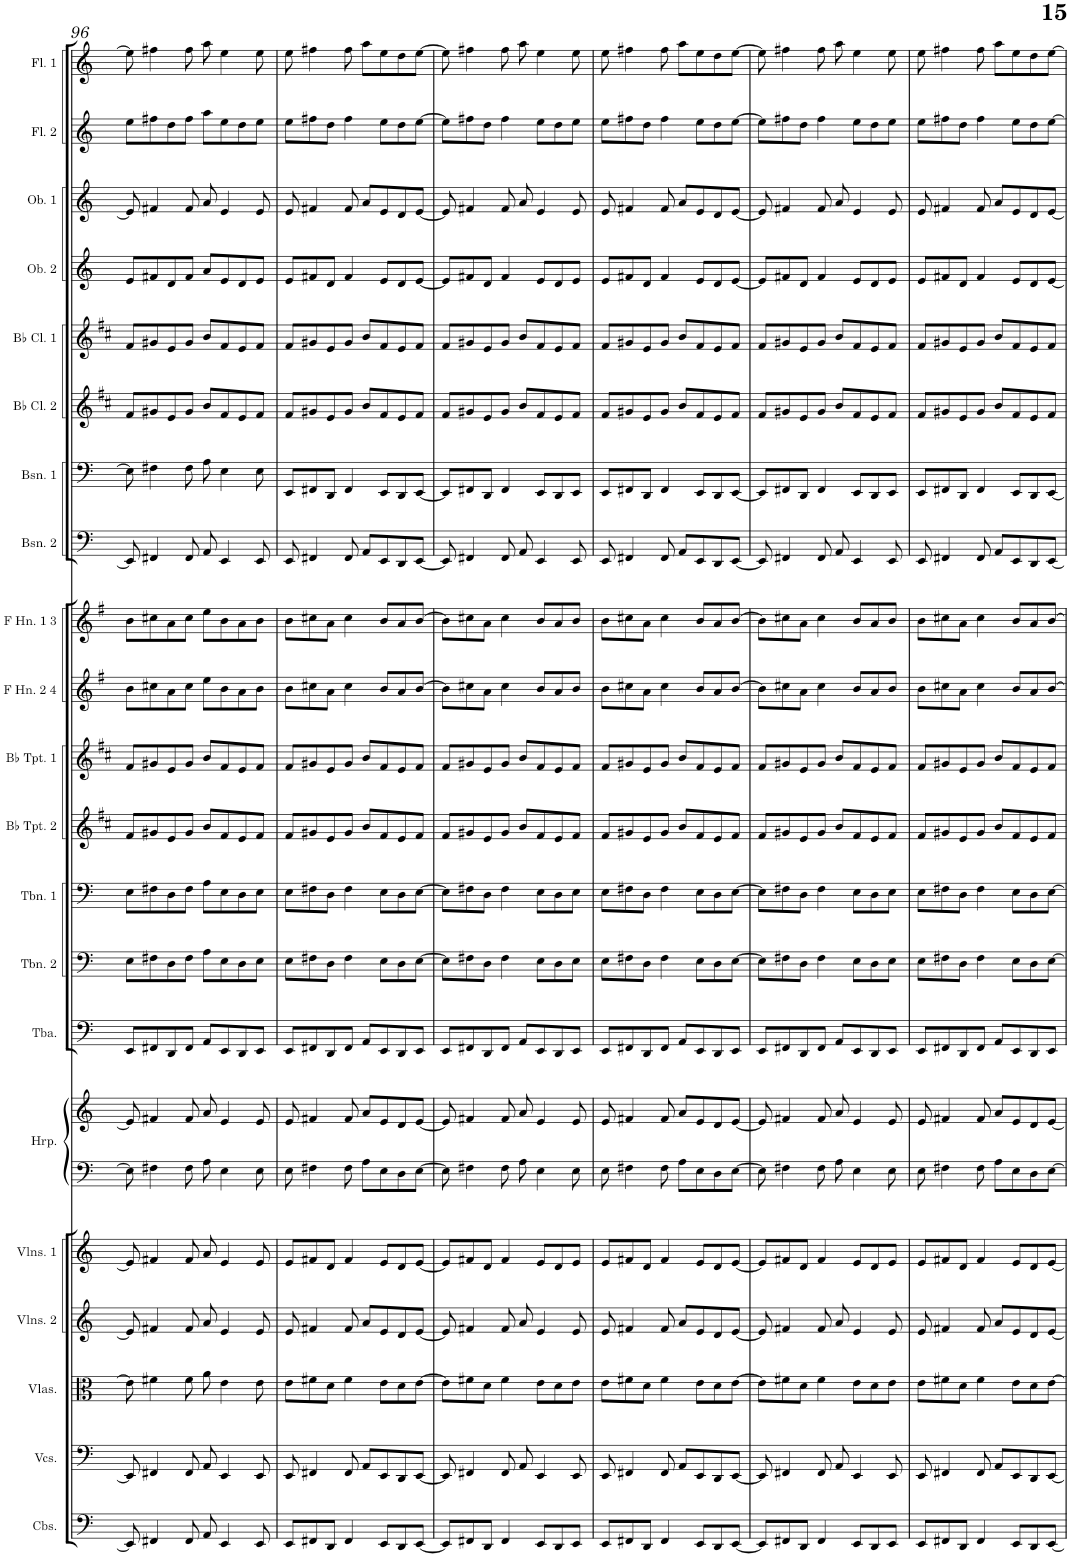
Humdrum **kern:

**kern	**kern	**kern	**kern	**kern	**kern	**kern	**kern	**kern	**kern	**kern	**kern	**kern	**kern	**kern	**kern	**kern	**kern	**kern	**kern	**kern	**kern
*part21	*part20	*part19	*part18	*part17	*part16	*part16	*part15	*part14	*part13	*part12	*part11	*part10	*part9	*part8	*part7	*part6	*part5	*part4	*part3	*part2	*part1
*staff22	*staff21	*staff20	*staff19	*staff18	*staff17	*staff16	*staff15	*staff14	*staff13	*staff12	*staff11	*staff10	*staff9	*staff8	*staff7	*staff6	*staff5	*staff4	*staff3	*staff2	*staff1
*I"Contrabasses	*I"Violoncellos	*I"Violas	*I"Violins 2	*I"Violins 1	*I"Harp	*	*I"Tuba	*I"Trombone 2	*I"Trombone 1	*I"Bb Trumpet 2	*I"Bb Trumpet 1	*I"F Horn 2 &amp; 4	*I"F Horn 1 &amp; 3	*I"Bassoon 2	*I"Bassoon 1	*I"Bb Clarinet 2	*I"Bb Clarinet 1	*I"Oboe 2	*I"Oboe 1	*I"Flute 2	*I"Flute 1
*I'Cbs.	*I'Vcs.	*I'Vlas.	*I'Vlns. 2	*I'Vlns. 1	*I'Hrp.	*	*I'Tba.	*I'Tbn. 2	*I'Tbn. 1	*I'Bb Tpt. 2	*I'Bb Tpt. 1	*I'F Hn. 2 4	*I'F Hn. 1 3	*I'Bsn. 2	*I'Bsn. 1	*I'Bb Cl. 2	*I'Bb Cl. 1	*I'Ob. 2	*I'Ob. 1	*I'Fl. 2	*I'Fl. 1
!!LO:PB:g=z
*clefF4	*clefF4	*clefC3	*clefG2	*clefG2	*clefF4	*clefG2	*clefF4	*clefF4	*clefF4	*clefG2	*clefG2	*clefG2	*clefG2	*clefF4	*clefF4	*clefG2	*clefG2	*clefG2	*clefG2	*clefG2	*clefG2
*Trd7c12	*	*	*	*	*	*	*	*	*	*Trd1c2	*Trd1c2	*Trd4c7	*Trd4c7	*	*	*Trd1c2	*Trd1c2	*	*	*	*
*k[]	*k[]	*k[]	*k[]	*k[]	*k[]	*k[]	*k[]	*k[]	*k[]	*k[f#c#]	*k[f#c#]	*k[f#]	*k[f#]	*k[]	*k[]	*k[f#c#]	*k[f#c#]	*k[]	*k[]	*k[]	*k[]
*M4/4	*M4/4	*M4/4	*M4/4	*M4/4	*M4/4	*M4/4	*M4/4	*M4/4	*M4/4	*M4/4	*M4/4	*M4/4	*M4/4	*M4/4	*M4/4	*M4/4	*M4/4	*M4/4	*M4/4	*M4/4	*M4/4
=96	=96	=96	=96	=96	=96	=96	=96	=96	=96	=96	=96	=96	=96	=96	=96	=96	=96	=96	=96	=96	=96
8EE/]	8EE/]	8e\]	8e/]	8e/]	8E\]	8e/]	8EE/L	8E\L	8E\L	8f#/L	8f#/L	8b\L	8b\L	8EE/]	8E\]	8f#/L	8f#/L	8e/L	8e/]	8ee\L	8ee\]
4FF#X/	4FF#X/	4f#X\	4f#X/	4f#X/	4F#X\	4f#X/	8FF#X/	8F#X\	8F#X\	8g#X/	8g#X/	8cc#X\	8cc#X\	4FF#X/	4F#X\	8g#X/	8g#X/	8f#X/	4f#X/	8ff#X\	4ff#X\
.	.	.	.	.	.	.	8DD/	8D\	8D\	8e/	8e/	8a\	8a\	.	.	8e/	8e/	8d/	.	8dd\	.
8FF#/	8FF#/	8f#\	8f#/	8f#/	8F#\	8f#/	8FF#/J	8F#\J	8F#\J	8g#/J	8g#/J	8cc#\J	8cc#\J	8FF#/	8F#\	8g#/J	8g#/J	8f#/J	8f#/	8ff#\J	8ff#\
8AA/	8AA/	8a\	8a/	8a/	8A\	8a/	8AA/L	8A\L	8A\L	8b/L	8b/L	8ee\L	8ee\L	8AA/	8A\	8b/L	8b/L	8a/L	8a/	8aa\L	8aa\
4EE/	4EE/	4e\	4e/	4e/	4E\	4e/	8EE/	8E\	8E\	8f#/	8f#/	8b\	8b\	4EE/	4E\	8f#/	8f#/	8e/	4e/	8ee\	4ee\
.	.	.	.	.	.	.	8DD/	8D\	8D\	8e/	8e/	8a\	8a\	.	.	8e/	8e/	8d/	.	8dd\	.
8EE/	8EE/	8e\	8e/	8e/	8E\	8e/	8EE/J	8E\J	8E\J	8f#/J	8f#/J	8b\J	8b\J	8EE/	8E\	8f#/J	8f#/J	8e/J	8e/	8ee\J	8ee\
=97	=97	=97	=97	=97	=97	=97	=97	=97	=97	=97	=97	=97	=97	=97	=97	=97	=97	=97	=97	=97	=97
8EE/L	8EE/	8e\L	8e/	8e/L	8E\	8e/	8EE/L	8E\L	8E\L	8f#/L	8f#/L	8b\L	8b\L	8EE/	8EE/L	8f#/L	8f#/L	8e/L	8e/	8ee\L	8ee\
8FF#X/	4FF#X/	8f#X\	4f#X/	8f#X/	4F#X\	4f#X/	8FF#X/	8F#X\	8F#X\	8g#X/	8g#X/	8cc#X\	8cc#X\	4FF#X/	8FF#X/	8g#X/	8g#X/	8f#X/	4f#X/	8ff#X\	4ff#X\
8DD/J	.	8d\J	.	8d/J	.	.	8DD/	8D\J	8D\J	8e/	8e/	8a\J	8a\J	.	8DD/J	8e/	8e/	8d/J	.	8dd\J	.
4FF#/	8FF#/	4f#\	8f#/	4f#/	8F#\	8f#/	8FF#/J	4F#\	4F#\	8g#/J	8g#/J	4cc#\	4cc#\	8FF#/	4FF#/	8g#/J	8g#/J	4f#/	8f#/	4ff#\	8ff#\
.	8AA/L	.	8a/L	.	8A\L	8a/L	8AA/L	.	.	8b/L	8b/L	.	.	8AA/L	.	8b/L	8b/L	.	8a/L	.	8aa\L
8EE/L	8EE/	8e\L	8e/	8e/L	8E\	8e/	8EE/	8E\L	8E\L	8f#/	8f#/	8b/L	8b/L	8EE/	8EE/L	8f#/	8f#/	8e/L	8e/	8ee\L	8ee\
8DD/	8DD/	8d\	8d/	8d/	8D\	8d/	8DD/	8D\	8D\	8e/	8e/	8a/	8a/	8DD/	8DD/	8e/	8e/	8d/	8d/	8dd\	8dd\
[8EE/J	[8EE/J	[8e\J	[8e/J	[8e/J	[8E\J	[8e/J	8EE/J	[8E\J	[8E\J	8f#/J	8f#/J	[8b/J	[8b/J	[8EE/J	[8EE/J	8f#/J	8f#/J	[8e/J	[8e/J	[8ee\J	[8ee\J
=98	=98	=98	=98	=98	=98	=98	=98	=98	=98	=98	=98	=98	=98	=98	=98	=98	=98	=98	=98	=98	=98
8EE/L]	8EE/]	8e\L]	8e/]	8e/L]	8E\]	8e/]	8EE/L	8E\L]	8E\L]	8f#/L	8f#/L	8b\L]	8b\L]	8EE/]	8EE/L]	8f#/L	8f#/L	8e/L]	8e/]	8ee\L]	8ee\]
8FF#X/	4FF#X/	8f#X\	4f#X/	8f#X/	4F#X\	4f#X/	8FF#X/	8F#X\	8F#X\	8g#X/	8g#X/	8cc#X\	8cc#X\	4FF#X/	8FF#X/	8g#X/	8g#X/	8f#X/	4f#X/	8ff#X\	4ff#X\
8DD/J	.	8d\J	.	8d/J	.	.	8DD/	8D\J	8D\J	8e/	8e/	8a\J	8a\J	.	8DD/J	8e/	8e/	8d/J	.	8dd\J	.
4FF#/	8FF#/	4f#\	8f#/	4f#/	8F#\	8f#/	8FF#/J	4F#\	4F#\	8g#/J	8g#/J	4cc#\	4cc#\	8FF#/	4FF#/	8g#/J	8g#/J	4f#/	8f#/	4ff#\	8ff#\
.	8AA/	.	8a/	.	8A\	8a/	8AA/L	.	.	8b/L	8b/L	.	.	8AA/	.	8b/L	8b/L	.	8a/	.	8aa\
8EE/L	4EE/	8e\L	4e/	8e/L	4E\	4e/	8EE/	8E\L	8E\L	8f#/	8f#/	8b/L	8b/L	4EE/	8EE/L	8f#/	8f#/	8e/L	4e/	8ee\L	4ee\
8DD/	.	8d\	.	8d/	.	.	8DD/	8D\	8D\	8e/	8e/	8a/	8a/	.	8DD/	8e/	8e/	8d/	.	8dd\	.
8EE/J	8EE/	8e\J	8e/	8e/J	8E\	8e/	8EE/J	8E\J	8E\J	8f#/J	8f#/J	8b/J	8b/J	8EE/	8EE/J	8f#/J	8f#/J	8e/J	8e/	8ee\J	8ee\
=99	=99	=99	=99	=99	=99	=99	=99	=99	=99	=99	=99	=99	=99	=99	=99	=99	=99	=99	=99	=99	=99
8EE/L	8EE/	8e\L	8e/	8e/L	8E\	8e/	8EE/L	8E\L	8E\L	8f#/L	8f#/L	8b\L	8b\L	8EE/	8EE/L	8f#/L	8f#/L	8e/L	8e/	8ee\L	8ee\
8FF#X/	4FF#X/	8f#X\	4f#X/	8f#X/	4F#X\	4f#X/	8FF#X/	8F#X\	8F#X\	8g#X/	8g#X/	8cc#X\	8cc#X\	4FF#X/	8FF#X/	8g#X/	8g#X/	8f#X/	4f#X/	8ff#X\	4ff#X\
8DD/J	.	8d\J	.	8d/J	.	.	8DD/	8D\J	8D\J	8e/	8e/	8a\J	8a\J	.	8DD/J	8e/	8e/	8d/J	.	8dd\J	.
4FF#/	8FF#/	4f#\	8f#/	4f#/	8F#\	8f#/	8FF#/J	4F#\	4F#\	8g#/J	8g#/J	4cc#\	4cc#\	8FF#/	4FF#/	8g#/J	8g#/J	4f#/	8f#/	4ff#\	8ff#\
.	8AA/L	.	8a/L	.	8A\L	8a/L	8AA/L	.	.	8b/L	8b/L	.	.	8AA/L	.	8b/L	8b/L	.	8a/L	.	8aa\L
8EE/L	8EE/	8e\L	8e/	8e/L	8E\	8e/	8EE/	8E\L	8E\L	8f#/	8f#/	8b/L	8b/L	8EE/	8EE/L	8f#/	8f#/	8e/L	8e/	8ee\L	8ee\
8DD/	8DD/	8d\	8d/	8d/	8D\	8d/	8DD/	8D\	8D\	8e/	8e/	8a/	8a/	8DD/	8DD/	8e/	8e/	8d/	8d/	8dd\	8dd\
[8EE/J	[8EE/J	[8e\J	[8e/J	[8e/J	[8E\J	[8e/J	8EE/J	[8E\J	[8E\J	8f#/J	8f#/J	[8b/J	[8b/J	[8EE/J	[8EE/J	8f#/J	8f#/J	[8e/J	[8e/J	[8ee\J	[8ee\J
=100	=100	=100	=100	=100	=100	=100	=100	=100	=100	=100	=100	=100	=100	=100	=100	=100	=100	=100	=100	=100	=100
8EE/L]	8EE/]	8e\L]	8e/]	8e/L]	8E\]	8e/]	8EE/L	8E\L]	8E\L]	8f#/L	8f#/L	8b\L]	8b\L]	8EE/]	8EE/L]	8f#/L	8f#/L	8e/L]	8e/]	8ee\L]	8ee\]
8FF#X/	4FF#X/	8f#X\	4f#X/	8f#X/	4F#X\	4f#X/	8FF#X/	8F#X\	8F#X\	8g#X/	8g#X/	8cc#X\	8cc#X\	4FF#X/	8FF#X/	8g#X/	8g#X/	8f#X/	4f#X/	8ff#X\	4ff#X\
8DD/J	.	8d\J	.	8d/J	.	.	8DD/	8D\J	8D\J	8e/	8e/	8a\J	8a\J	.	8DD/J	8e/	8e/	8d/J	.	8dd\J	.
4FF#/	8FF#/	4f#\	8f#/	4f#/	8F#\	8f#/	8FF#/J	4F#\	4F#\	8g#/J	8g#/J	4cc#\	4cc#\	8FF#/	4FF#/	8g#/J	8g#/J	4f#/	8f#/	4ff#\	8ff#\
.	8AA/	.	8a/	.	8A\	8a/	8AA/L	.	.	8b/L	8b/L	.	.	8AA/	.	8b/L	8b/L	.	8a/	.	8aa\
8EE/L	4EE/	8e\L	4e/	8e/L	4E\	4e/	8EE/	8E\L	8E\L	8f#/	8f#/	8b/L	8b/L	4EE/	8EE/L	8f#/	8f#/	8e/L	4e/	8ee\L	4ee\
8DD/	.	8d\	.	8d/	.	.	8DD/	8D\	8D\	8e/	8e/	8a/	8a/	.	8DD/	8e/	8e/	8d/	.	8dd\	.
8EE/J	8EE/	8e\J	8e/	8e/J	8E\	8e/	8EE/J	8E\J	8E\J	8f#/J	8f#/J	8b/J	8b/J	8EE/	8EE/J	8f#/J	8f#/J	8e/J	8e/	8ee\J	8ee\
=101	=101	=101	=101	=101	=101	=101	=101	=101	=101	=101	=101	=101	=101	=101	=101	=101	=101	=101	=101	=101	=101
8EE/L	8EE/	8e\L	8e/	8e/L	8E\	8e/	8EE/L	8E\L	8E\L	8f#/L	8f#/L	8b\L	8b\L	8EE/	8EE/L	8f#/L	8f#/L	8e/L	8e/	8ee\L	8ee\
8FF#X/	4FF#X/	8f#X\	4f#X/	8f#X/	4F#X\	4f#X/	8FF#X/	8F#X\	8F#X\	8g#X/	8g#X/	8cc#X\	8cc#X\	4FF#X/	8FF#X/	8g#X/	8g#X/	8f#X/	4f#X/	8ff#X\	4ff#X\
8DD/J	.	8d\J	.	8d/J	.	.	8DD/	8D\J	8D\J	8e/	8e/	8a\J	8a\J	.	8DD/J	8e/	8e/	8d/J	.	8dd\J	.
4FF#/	8FF#/	4f#\	8f#/	4f#/	8F#\	8f#/	8FF#/J	4F#\	4F#\	8g#/J	8g#/J	4cc#\	4cc#\	8FF#/	4FF#/	8g#/J	8g#/J	4f#/	8f#/	4ff#\	8ff#\
.	8AA/L	.	8a/L	.	8A\L	8a/L	8AA/L	.	.	8b/L	8b/L	.	.	8AA/L	.	8b/L	8b/L	.	8a/L	.	8aa\L
8EE/L	8EE/	8e\L	8e/	8e/L	8E\	8e/	8EE/	8E\L	8E\L	8f#/	8f#/	8b/L	8b/L	8EE/	8EE/L	8f#/	8f#/	8e/L	8e/	8ee\L	8ee\
8DD/	8DD/	8d\	8d/	8d/	8D\	8d/	8DD/	8D\	8D\	8e/	8e/	8a/	8a/	8DD/	8DD/	8e/	8e/	8d/	8d/	8dd\	8dd\
[8EE/J	[8EE/J	[8e\J	[8e/J	[8e/J	[8E\J	[8e/J	8EE/J	[8E\J	[8E\J	8f#/J	8f#/J	[8b/J	[8b/J	[8EE/J	[8EE/J	8f#/J	8f#/J	[8e/J	[8e/J	[8ee\J	[8ee\J
=	=	=	=	=	=	=	=	=	=	=	=	=	=	=	=	=	=	=	=	=	=
*-	*-	*-	*-	*-	*-	*-	*-	*-	*-	*-	*-	*-	*-	*-	*-	*-	*-	*-	*-	*-	*-
